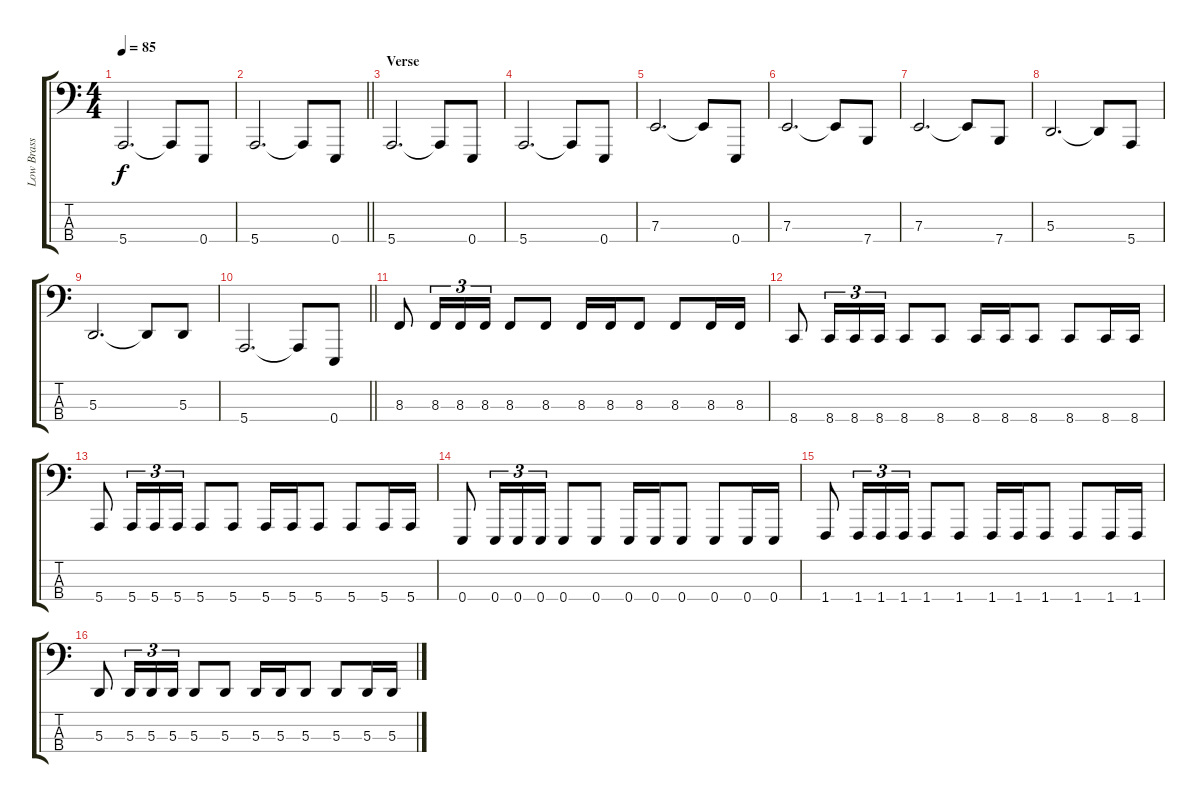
\track ("Low Brass" "Low Brass") {instrument tuba}
\staff {score tabs}
\tuning (G2 D2 A1 E1) {hide}
\ts (4 4)
\tempo 85
\clef f4
\ks c
5.4.2{d dy f} 5.4{t}.8 0.4.8 |
\barLineRight lightlight
5.4.2{d} 5.4{t}.8 0.4.8 |
\section ("" "Verse")
5.4.2{d} 5.4{t}.8 0.4.8 |
5.4.2{d} 5.4{t}.8 0.4.8 |
7.3.2{d} 7.3{t}.8 0.4.8 |
7.3.2{d} 7.3{t}.8 7.4.8 |
7.3.2{d} 7.3{t}.8 7.4.8 |
5.3.2{d} 5.3{t}.8 5.4.8 |
5.3.2{d} 5.3{t}.8 5.3.8 |
\barLineRight lightlight
5.4.2{d} 5.4{t}.8 0.4.8 |
8.3.8 8.3.16{tu (3 2)} 8.3.16{tu (3 2)} 8.3.16{tu (3 2)} 8.3.8 8.3.8 8.3.16 8.3.16 8.3.8 8.3.8 8.3.16 8.3.16 |
8.4.8 8.4.16{tu (3 2)} 8.4.16{tu (3 2)} 8.4.16{tu (3 2)} 8.4.8 8.4.8 8.4.16 8.4.16 8.4.8 8.4.8 8.4.16 8.4.16 |
5.4.8 5.4.16{tu (3 2)} 5.4.16{tu (3 2)} 5.4.16{tu (3 2)} 5.4.8 5.4.8 5.4.16 5.4.16 5.4.8 5.4.8 5.4.16 5.4.16 |
0.4.8 0.4.16{tu (3 2)} 0.4.16{tu (3 2)} 0.4.16{tu (3 2)} 0.4.8 0.4.8 0.4.16 0.4.16 0.4.8 0.4.8 0.4.16 0.4.16 |
1.4.8 1.4.16{tu (3 2)} 1.4.16{tu (3 2)} 1.4.16{tu (3 2)} 1.4.8 1.4.8 1.4.16 1.4.16 1.4.8 1.4.8 1.4.16 1.4.16 |
5.3.8 5.3.16{tu (3 2)} 5.3.16{tu (3 2)} 5.3.16{tu (3 2)} 5.3.8 5.3.8 5.3.16 5.3.16 5.3.8 5.3.8 5.3.16 5.3.16
